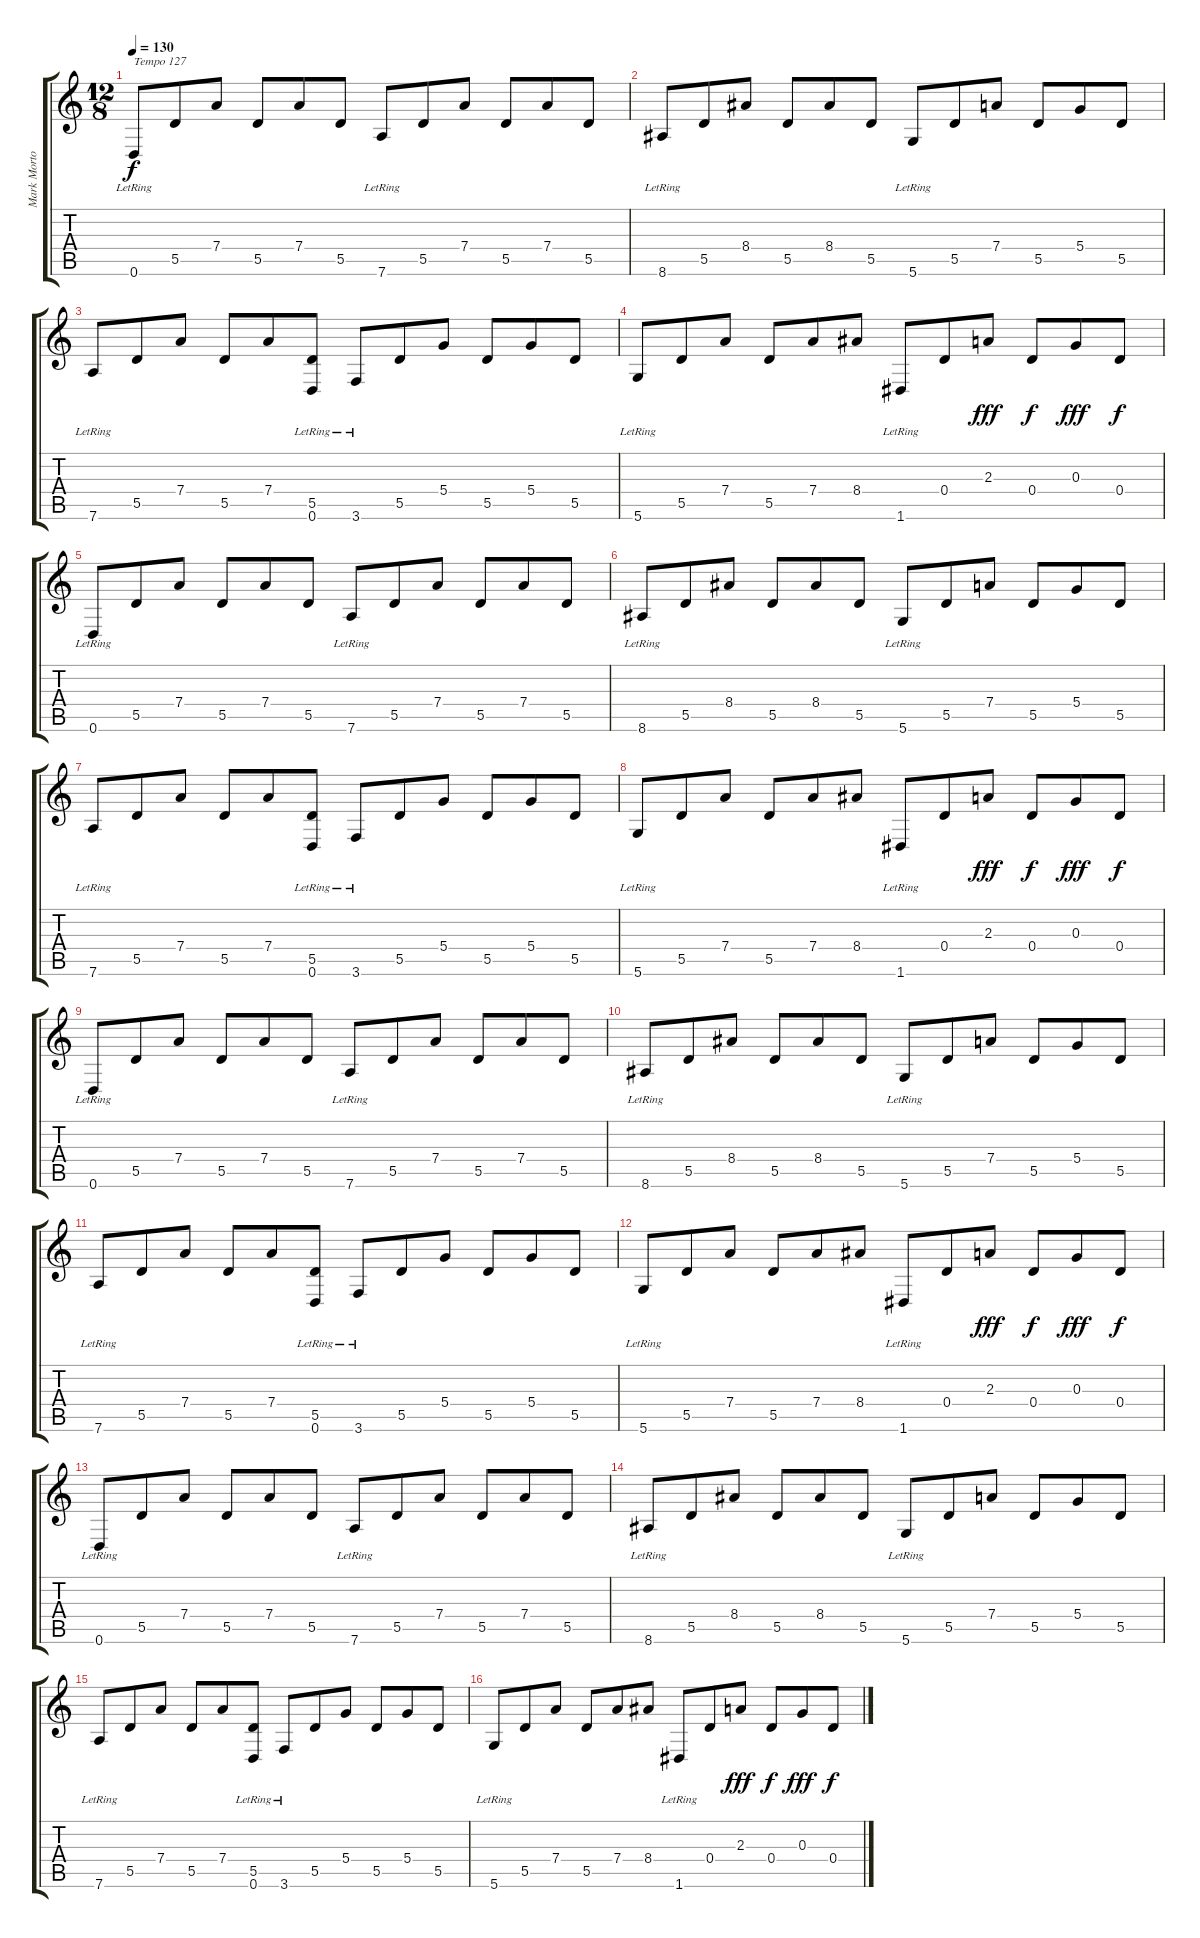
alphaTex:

\track ("Mark Morton" "Mark Morto") {instrument acousticguitarnylon}
\staff {score tabs}
\tuning (E4 B3 G3 D3 A2 D2) {hide}
\ts (12 8)
\tempo 130
\clef g2
\ks c
0.6{lr}.8{txt "Tempo 127" dy f instrument acousticguitarnylon} 5.5.8 7.4.8 5.5.8 7.4.8 5.5.8 7.6{lr}.8 5.5.8 7.4.8 5.5.8 7.4.8 5.5.8 |
8.6{lr}.8 5.5.8 8.4.8 5.5.8 8.4.8 5.5.8 5.6{lr}.8 5.5.8 7.4.8 5.5.8 5.4.8 5.5.8 |
7.6{lr}.8 5.5.8 7.4.8 5.5.8 7.4.8 (5.5 0.6{lr}).8 3.6{lr}.8 5.5.8 5.4.8 5.5.8 5.4.8 5.5.8 |
5.6{lr}.8 5.5.8 7.4.8 5.5.8 7.4.8 8.4.8 1.6{lr}.8 0.4.8 2.3.8{dy fff} 0.4.8{dy f} 0.3.8{dy fff} 0.4.8{dy f} |
0.6{lr}.8 5.5.8 7.4.8 5.5.8 7.4.8 5.5.8 7.6{lr}.8 5.5.8 7.4.8 5.5.8 7.4.8 5.5.8 |
8.6{lr}.8 5.5.8 8.4.8 5.5.8 8.4.8 5.5.8 5.6{lr}.8 5.5.8 7.4.8 5.5.8 5.4.8 5.5.8 |
7.6{lr}.8 5.5.8 7.4.8 5.5.8 7.4.8 (5.5 0.6{lr}).8 3.6{lr}.8 5.5.8 5.4.8 5.5.8 5.4.8 5.5.8 |
5.6{lr}.8 5.5.8 7.4.8 5.5.8 7.4.8 8.4.8 1.6{lr}.8 0.4.8 2.3.8{dy fff} 0.4.8{dy f} 0.3.8{dy fff} 0.4.8{dy f} |
0.6{lr}.8 5.5.8 7.4.8 5.5.8 7.4.8 5.5.8 7.6{lr}.8 5.5.8 7.4.8 5.5.8 7.4.8 5.5.8 |
8.6{lr}.8 5.5.8 8.4.8 5.5.8 8.4.8 5.5.8 5.6{lr}.8 5.5.8 7.4.8 5.5.8 5.4.8 5.5.8 |
7.6{lr}.8 5.5.8 7.4.8 5.5.8 7.4.8 (5.5 0.6{lr}).8 3.6{lr}.8 5.5.8 5.4.8 5.5.8 5.4.8 5.5.8 |
5.6{lr}.8 5.5.8 7.4.8 5.5.8 7.4.8 8.4.8 1.6{lr}.8 0.4.8 2.3.8{dy fff} 0.4.8{dy f} 0.3.8{dy fff} 0.4.8{dy f} |
0.6{lr}.8 5.5.8 7.4.8 5.5.8 7.4.8 5.5.8 7.6{lr}.8 5.5.8 7.4.8 5.5.8 7.4.8 5.5.8 |
8.6{lr}.8 5.5.8 8.4.8 5.5.8 8.4.8 5.5.8 5.6{lr}.8 5.5.8 7.4.8 5.5.8 5.4.8 5.5.8 |
7.6{lr}.8 5.5.8 7.4.8 5.5.8 7.4.8 (5.5 0.6{lr}).8 3.6{lr}.8 5.5.8 5.4.8 5.5.8 5.4.8 5.5.8 |
5.6{lr}.8 5.5.8 7.4.8 5.5.8 7.4.8 8.4.8 1.6{lr}.8 0.4.8 2.3.8{dy fff} 0.4.8{dy f} 0.3.8{dy fff} 0.4.8{dy f}
